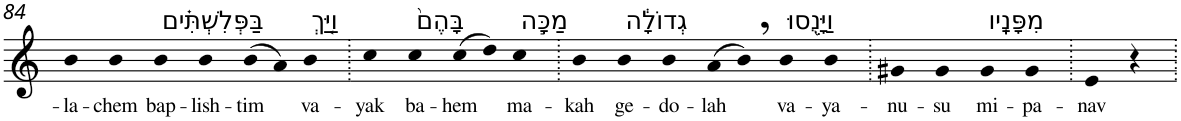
**kern	**text
*part1	*part1
*staff1	*staff1
*I"Piano	*
*I'Pno	*
!!LO:PB:g=z
*clefG2	*
*k[]	*
=84	=84
!	!LO:LY:b
4b	-la-
!	!LO:LY:b
4b	-chem
!LO:TX:a:t=בַּפְּלִשְׁתִּ֗ים	!
!	!LO:LY:b
4b	bap-
!	!LO:LY:b
4b	-lish-
!	!LO:LY:b
(>8b	-tim
8a)	.
!LO:TX:a:t=וַיַּ֤ךְ	!
!	!LO:LY:b
4b	va-
=85.	=85.
!	!LO:LY:b
4cc	-yak
!LO:TX:a:t=בָּהֶם֙	!
!	!LO:LY:b
4cc	ba-
!	!LO:LY:b
(>8cc	-hem
8dd)	.
!LO:TX:a:t=מַכָּ֣ה	!
!	!LO:LY:b
4cc	ma-
=86.	=86.
!	!LO:LY:b
4b	-kah
!LO:TX:a:t=גְדוֹלָ֔ה	!
!	!LO:LY:b
4b	ge-
!	!LO:LY:b
4b	-do-
!	!LO:LY:b
(>8a	-lah
8b,)	.
!LO:TX:a:t=וַיָּנֻ֖סוּ	!
!	!LO:LY:b
4b	va-
!	!LO:LY:b
4b	-ya-
=87.	=87.
!	!LO:LY:b
4g#X	-nu-
!	!LO:LY:b
4g#	-su
!LO:TX:a:t=מִפָּנָֽיו	!
!	!LO:LY:b
4g#	mi-
!	!LO:LY:b
4g#	-pa-
=88.	=88.
!	!LO:LY:b
4e	-nav
4r	.
=.	=.
*-	*-
